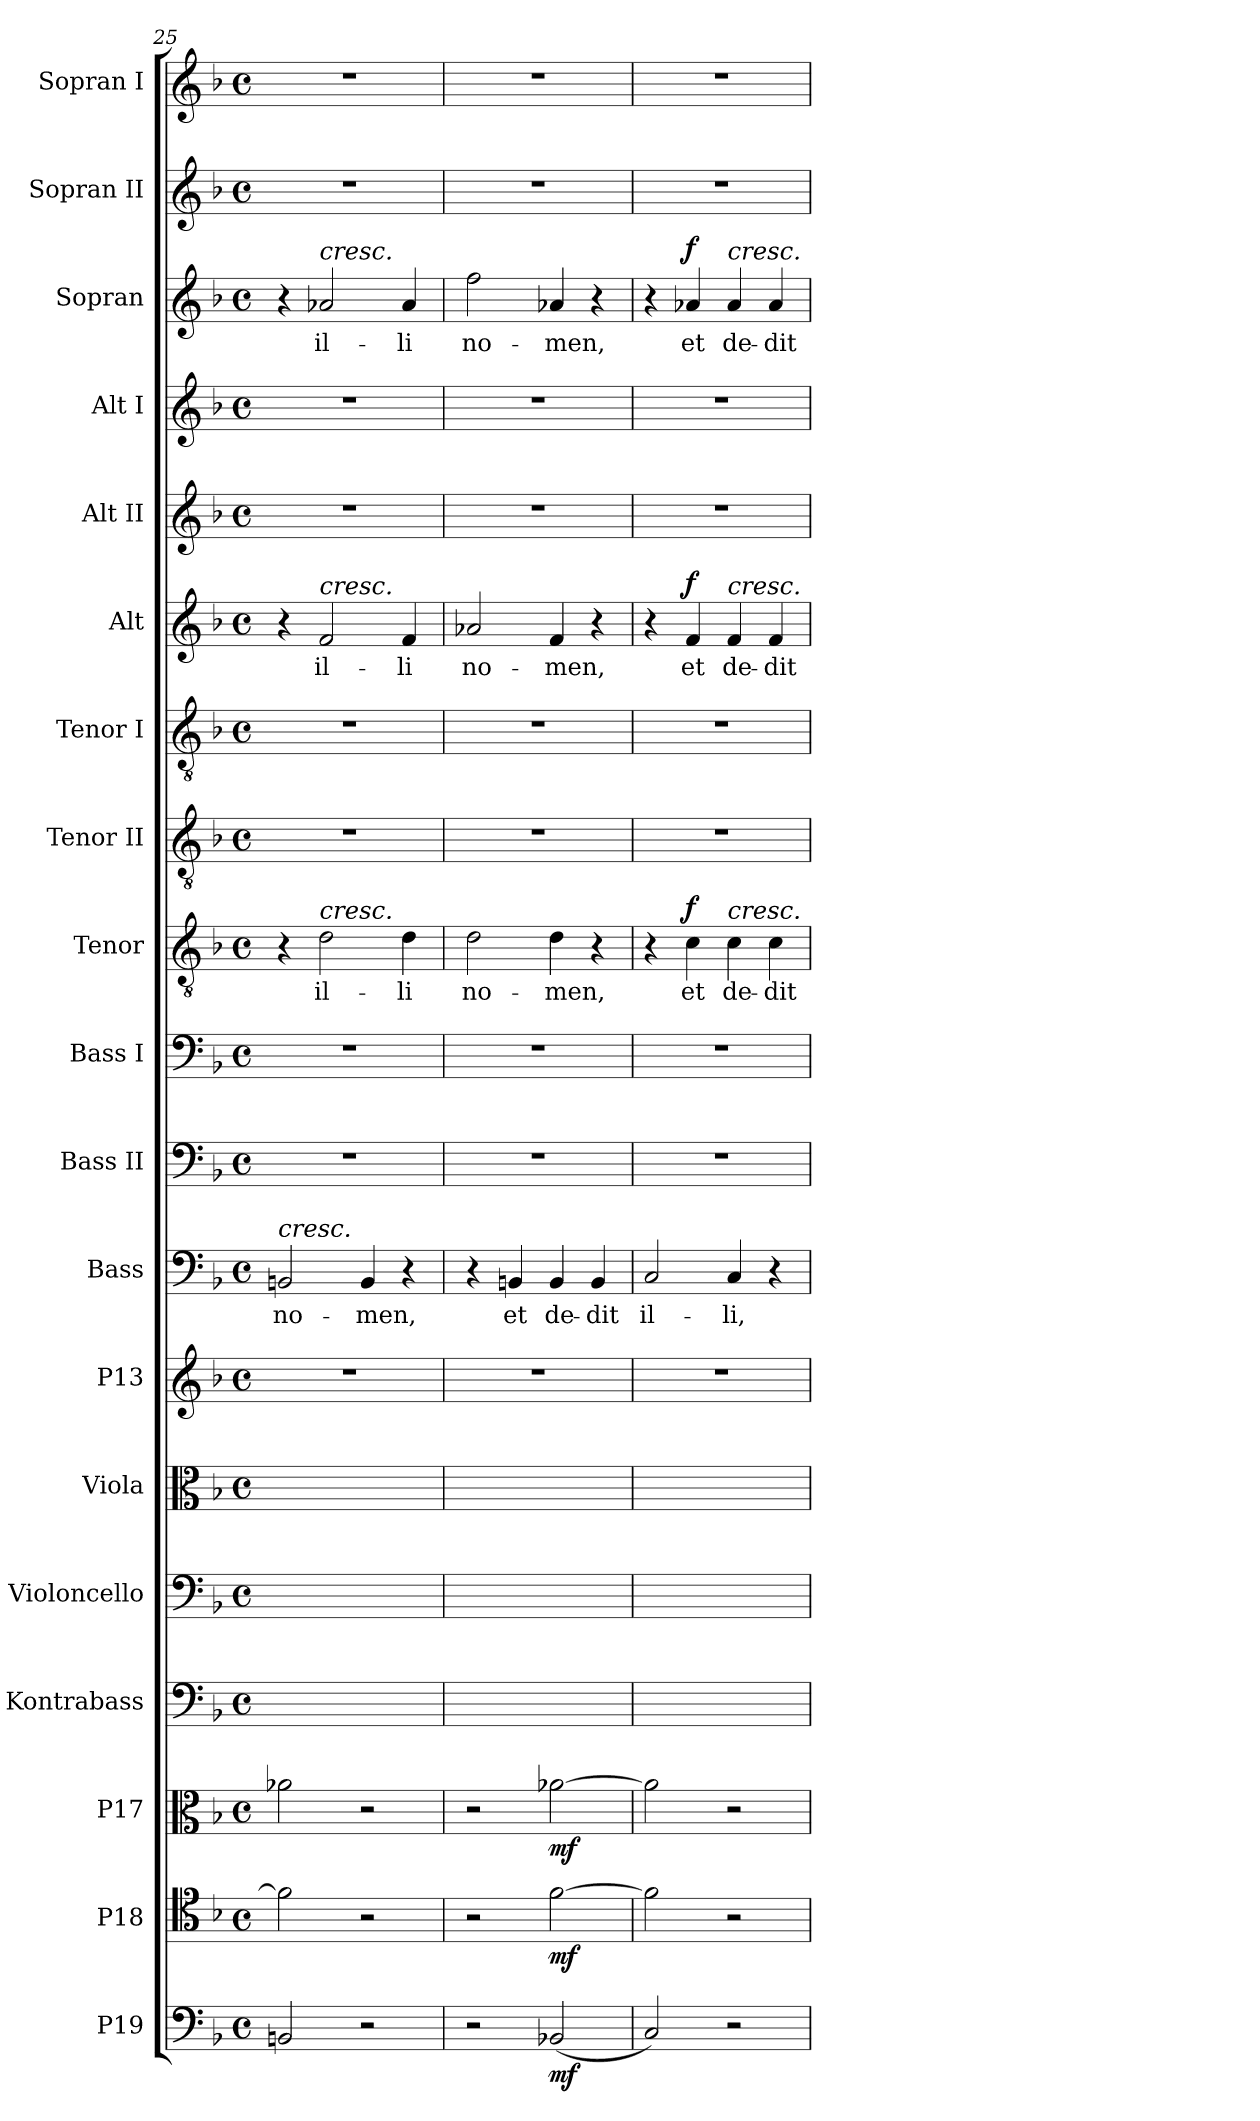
**kern	**dynam	**kern	**dynam	**kern	**dynam	**kern	**kern	**kern	**kern	**kern	**text	**kern	**kern	**kern	**text	**dynam	**kern	**kern	**kern	**text	**dynam	**kern	**kern	**kern	**text	**dynam	**kern	**kern
*part19	*part19	*part18	*part18	*part17	*part17	*part16	*part15	*part14	*part13	*part12	*part12	*part11	*part10	*part9	*part9	*part9	*part8	*part7	*part6	*part6	*part6	*part5	*part4	*part3	*part3	*part3	*part2	*part1
*staff19	*staff19	*staff18	*staff18	*staff17	*staff17	*staff16	*staff15	*staff14	*staff13	*staff12	*staff12	*staff11	*staff10	*staff9	*staff9	*staff9	*staff8	*staff7	*staff6	*staff6	*staff6	*staff5	*staff4	*staff3	*staff3	*staff3	*staff2	*staff1
*I"P19	*	*I"P18	*	*I"P17	*	*I"Kontrabass	*I"Violoncello	*I"Viola	*I"P13	*I"Bass	*	*I"Bass II	*I"Bass I	*I"Tenor	*	*	*I"Tenor II	*I"Tenor I	*I"Alt	*	*	*I"Alt II	*I"Alt I	*I"Sopran	*	*	*I"Sopran II	*I"Sopran I
*	*	*	*	*	*	*I'Kb.	*I'Vc.	*I'Vla.	*	*I'B.	*	*I'B.	*I'B.	*I'T.	*	*	*I'T.	*I'T.	*I'A.	*	*	*I'A.	*I'A.	*I'S.	*	*	*I'S.	*I'S.
*clefF4	*	*clefC4	*	*clefC3	*	*clefF4	*clefF4	*clefC3	*clefG2	*clefF4	*	*clefF4	*clefF4	*clefGv2	*	*	*clefGv2	*clefGv2	*clefG2	*	*	*clefG2	*clefG2	*clefG2	*	*	*clefG2	*clefG2
*	*	*	*	*	*	*ITrd7c12	*	*	*	*	*	*	*	*ITrd7c12	*	*	*ITrd7c12	*ITrd7c12	*	*	*	*	*	*	*	*	*	*
*k[b-]	*	*k[b-]	*	*k[b-]	*	*k[b-]	*k[b-]	*k[b-]	*k[b-]	*k[b-]	*	*k[b-]	*k[b-]	*k[b-]	*	*	*k[b-]	*k[b-]	*k[b-]	*	*	*k[b-]	*k[b-]	*k[b-]	*	*	*k[b-]	*k[b-]
*F:	*	*F:	*	*F:	*	*F:	*F:	*F:	*F:	*F:	*	*F:	*F:	*F:	*	*	*F:	*F:	*F:	*	*	*F:	*F:	*F:	*	*	*F:	*F:
*M4/4	*	*M4/4	*	*M4/4	*	*M4/4	*M4/4	*M4/4	*M4/4	*M4/4	*	*M4/4	*M4/4	*M4/4	*	*	*M4/4	*M4/4	*M4/4	*	*	*M4/4	*M4/4	*M4/4	*	*	*M4/4	*M4/4
*met(c)	*	*met(c)	*	*met(c)	*	*met(c)	*met(c)	*met(c)	*met(c)	*met(c)	*	*met(c)	*met(c)	*met(c)	*	*	*met(c)	*met(c)	*met(c)	*	*	*met(c)	*met(c)	*met(c)	*	*	*met(c)	*met(c)
=25	=25	=25	=25	=25	=25	=25	=25	=25	=25	=25	=25	=25	=25	=25	=25	=25	=25	=25	=25	=25	=25	=25	=25	=25	=25	=25	=25	=25
*	*	*	*	*	*	*	*	*^	*	*	*	*	*	*	*	*	*	*	*	*	*	*	*	*	*	*	*	*
!	!	!	!	!	!	!	!	!	!	!	!LO:TX:a:i:t=cresc.	!	!	!	!	!	!	!	!	!	!	!	!	!	!	!	!	!	!
!	!	!	!	!	!	!	!	!	!	!	!	!LO:LY:b:color=#000000	!	!	!	!	!	!	!	!	!	!	!	!	!	!	!	!	!
2BBni/	.	2fi\]	.	2a-Xi\	.	2.BBBni/yy	2.BBni/yy	4ryy	4ryy	1r	2BBni/	no-	1r	1r	4r	.	.	1r	1r	4r	.	.	1r	1r	4r	.	.	1r	1r
!	!	!	!	!	!	!	!	!	!	!	!	!	!	!	!	!LO:LY:b:color=#000000	!	!	!	!	!	!	!	!	!	!	!	!	!
!	!	!	!	!	!	!	!	!	!	!	!	!	!	!	!	!	!	!	!	!	!LO:LY:b:color=#000000	!	!	!	!	!	!	!	!
!	!	!	!	!	!	!	!	!	!	!	!	!	!	!	!	!	!	!	!	!	!	!	!	!	!LO:TX:a:i:t=cresc.	!	!	!	!
!	!	!	!	!	!	!	!	!	!	!	!	!	!	!	!	!	!	!	!	!LO:TX:a:i:t=cresc.	!	!	!	!	!	!	!	!	!
!	!	!	!	!	!	!	!	!	!	!	!	!	!	!	!LO:TX:a:i:t=cresc.	!	!	!	!	!	!	!	!	!	!	!	!	!	!
!	!	!	!	!	!	!	!	!	!	!	!	!	!	!	!	!	!	!	!	!	!	!	!	!	!	!LO:LY:b:color=#000000	!	!	!
.	.	.	.	.	.	.	.	2fi/yy	2di\yy	.	.	.	.	.	2Di\	il-	.	.	.	2fi/	il-	.	.	.	2a-Xi/	il-	.	.	.
!	!	!	!	!	!	!	!	!	!	!	!	!LO:LY:b:color=#000000	!	!	!	!	!	!	!	!	!	!	!	!	!	!	!	!	!
2r	.	2r	.	2r	.	.	.	.	.	.	4BBi/	-men,	.	.	.	.	.	.	.	.	.	.	.	.	.	.	.	.	.
!	!	!	!	!	!	!	!	!	!	!	!	!	!	!	!	!LO:LY:b:color=#000000	!	!	!	!	!	!	!	!	!	!	!	!	!
!	!	!	!	!	!	!	!	!	!	!	!	!	!	!	!	!	!	!	!	!	!LO:LY:b:color=#000000	!	!	!	!	!	!	!	!
!	!	!	!	!	!	!	!	!	!	!	!	!	!	!	!	!	!	!	!	!	!	!	!	!	!	!LO:LY:b:color=#000000	!	!	!
.	.	.	.	.	.	4ryy	4ryy	4fi/yy	4di\yy	.	4r	.	.	.	4Di\	-li	.	.	.	4fi/	-li	.	.	.	4a-i/	-li	.	.	.
=26	=26	=26	=26	=26	=26	=26	=26	=26	=26	=26	=26	=26	=26	=26	=26	=26	=26	=26	=26	=26	=26	=26	=26	=26	=26	=26	=26	=26	=26
!	!	!	!	!	!	!	!	!	!	!	!	!	!	!	!	!LO:LY:b:color=#000000	!	!	!	!	!	!	!	!	!	!	!	!	!
!	!	!	!	!	!	!	!	!	!	!	!	!	!	!	!	!	!	!	!	!	!LO:LY:b:color=#000000	!	!	!	!	!	!	!	!
!	!	!	!	!	!	!	!	!	!	!	!	!	!	!	!	!	!	!	!	!	!	!	!	!	!	!LO:LY:b:color=#000000	!	!	!
2r	.	2r	.	2r	.	4ryy	4ryy	2a-X^i/yy	2d^i\yy	1r	4r	.	1r	1r	2Di\	no-	.	1r	1r	2a-Xi/	no-	.	1r	1r	2ffi\	no-	.	1r	1r
!	!	!	!	!	!	!	!	!	!	!	!	!LO:LY:b:color=#000000	!	!	!	!	!	!	!	!	!	!	!	!	!	!	!	!	!
.	.	.	.	.	.	4BBBni/yy	4BBni/yy	.	.	.	4BBni/	et	.	.	.	.	.	.	.	.	.	.	.	.	.	.	.	.	.
!	!	!	!	!	!	!	!	!	!	!	!	!LO:LY:b:color=#000000	!	!	!	!	!	!	!	!	!	!	!	!	!	!	!	!	!
!	!	!	!	!	!	!	!	!	!	!	!	!	!	!	!	!LO:LY:b:color=#000000	!	!	!	!	!	!	!	!	!	!	!	!	!
!	!	!	!	!	!	!	!	!	!	!	!	!	!	!	!	!	!	!	!	!	!LO:LY:b:color=#000000	!	!	!	!	!	!	!	!
!	!	!	!	!	!	!	!	!	!	!	!	!	!	!	!	!	!	!	!	!	!	!	!	!	!	!LO:LY:b:color=#000000	!	!	!
(2BB-Xi/	mf	[2fi\	mf	[2a-Xi\	mf	4BBBi/yy	4BBi/yy	4fi/yy	4di\yy	.	4BBi/	de-	.	.	4Di\	-men,	.	.	.	4fi/	-men,	.	.	.	4a-Xi/	-men,	.	.	.
!	!	!	!	!	!	!	!	!	!	!	!	!LO:LY:b:color=#000000	!	!	!	!	!	!	!	!	!	!	!	!	!	!	!	!	!
.	.	.	.	.	.	4BBBi/yy	4BBi/yy	4ryy	4ryy	.	4BBi/	-dit	.	.	4r	.	.	.	.	4r	.	.	.	.	4r	.	.	.	.
=27	=27	=27	=27	=27	=27	=27	=27	=27	=27	=27	=27	=27	=27	=27	=27	=27	=27	=27	=27	=27	=27	=27	=27	=27	=27	=27	=27	=27	=27
!	!	!	!	!	!	!	!	!	!	!	!	!LO:LY:b:color=#000000	!	!	!	!	!	!	!	!	!	!	!	!	!	!	!	!	!
2Ci/)	.	2fi\]	.	2a-i\]	.	2.CCi/yy	2.Ci/yy	4ryy	4ryy	1r	2Ci/	il-	1r	1r	4r	.	.	1r	1r	4r	.	.	1r	1r	4r	.	.	1r	1r
!	!	!	!	!	!	!	!	!	!	!	!	!	!	!	!	!LO:LY:b:color=#000000	!	!	!	!	!	!	!	!	!	!	!	!	!
!	!	!	!	!	!	!	!	!	!	!	!	!	!	!	!	!	!	!	!	!	!LO:LY:b:color=#000000	!	!	!	!	!	!	!	!
!	!	!	!	!	!	!	!	!	!	!	!	!	!	!	!	!	!	!	!	!	!	!	!	!	!	!LO:LY:b:color=#000000	!	!	!
.	.	.	.	.	.	.	.	4fi/yy	4ci\yy	.	.	.	.	.	4Ci\	et	f	.	.	4fi/	et	f	.	.	4a-Xi/	et	f	.	.
!	!	!	!	!	!	!	!	!	!	!	!	!LO:LY:b:color=#000000	!	!	!	!	!	!	!	!	!	!	!	!	!	!	!	!	!
!	!	!	!	!	!	!	!	!	!	!	!	!	!	!	!	!LO:LY:b:color=#000000	!	!	!	!	!	!	!	!	!	!	!	!	!
!	!	!	!	!	!	!	!	!	!	!	!	!	!	!	!	!	!	!	!	!	!LO:LY:b:color=#000000	!	!	!	!	!	!	!	!
!	!	!	!	!	!	!	!	!	!	!	!	!	!	!	!	!	!	!	!	!	!	!	!	!	!LO:TX:a:i:t=cresc.	!	!	!	!
!	!	!	!	!	!	!	!	!	!	!	!	!	!	!	!	!	!	!	!	!LO:TX:a:i:t=cresc.	!	!	!	!	!	!	!	!	!
!	!	!	!	!	!	!	!	!	!	!	!	!	!	!	!LO:TX:a:i:t=cresc.	!	!	!	!	!	!	!	!	!	!	!	!	!	!
!	!	!	!	!	!	!	!	!	!	!	!	!	!	!	!	!	!	!	!	!	!	!	!	!	!	!LO:LY:b:color=#000000	!	!	!
2r	.	2r	.	2r	.	.	.	4fi/yy	4ci\yy	.	4Ci/	-li,	.	.	4Ci\	de-	.	.	.	4fi/	de-	.	.	.	4a-i/	de-	.	.	.
!	!	!	!	!	!	!	!	!	!	!	!	!	!	!	!	!LO:LY:b:color=#000000	!	!	!	!	!	!	!	!	!	!	!	!	!
!	!	!	!	!	!	!	!	!	!	!	!	!	!	!	!	!	!	!	!	!	!LO:LY:b:color=#000000	!	!	!	!	!	!	!	!
!	!	!	!	!	!	!	!	!	!	!	!	!	!	!	!	!	!	!	!	!	!	!	!	!	!	!LO:LY:b:color=#000000	!	!	!
.	.	.	.	.	.	4ryy	4ryy	4fi/yy	4ci\yy	.	4r	.	.	.	4Ci\	-dit	.	.	.	4fi/	-dit	.	.	.	4a-i/	-dit	.	.	.
*	*	*	*	*	*	*	*	*v	*v	*	*	*	*	*	*	*	*	*	*	*	*	*	*	*	*	*	*	*	*
=	=	=	=	=	=	=	=	=	=	=	=	=	=	=	=	=	=	=	=	=	=	=	=	=	=	=	=	=
*-	*-	*-	*-	*-	*-	*-	*-	*-	*-	*-	*-	*-	*-	*-	*-	*-	*-	*-	*-	*-	*-	*-	*-	*-	*-	*-	*-	*-
